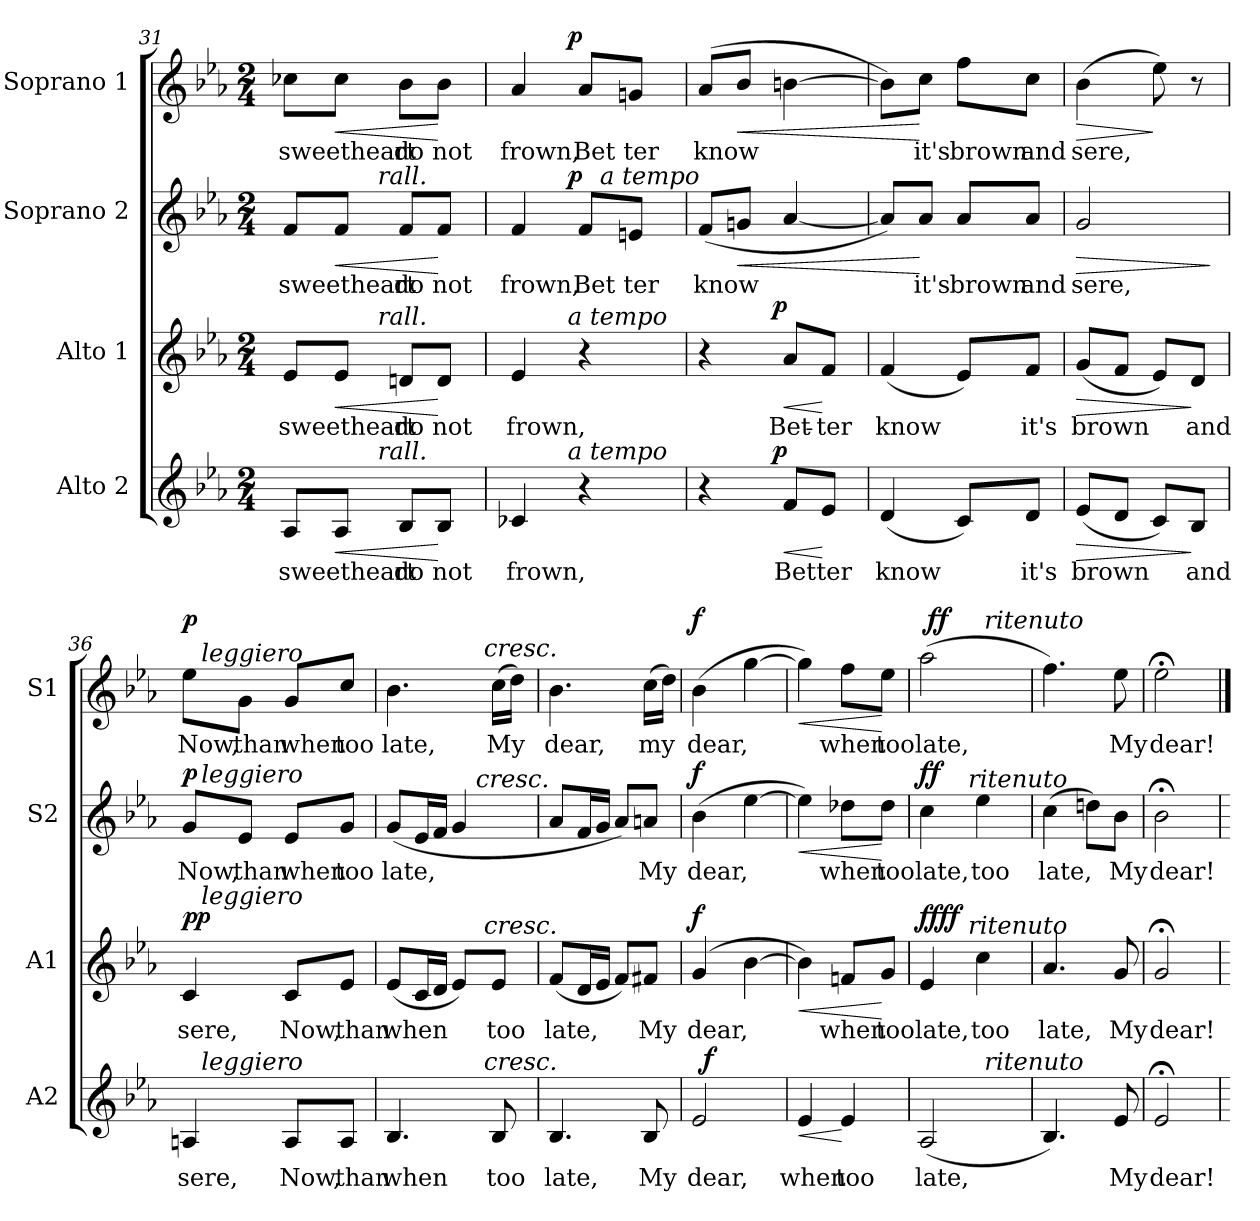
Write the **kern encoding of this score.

**kern	**text	**dynam	**kern	**text	**dynam	**kern	**text	**dynam	**kern	**text	**dynam
*part4	*part4	*part4	*part3	*part3	*part3	*part2	*part2	*part2	*part1	*part1	*part1
*staff4	*staff4	*staff4	*staff3	*staff3	*staff3	*staff2	*staff2	*staff2	*staff1	*staff1	*staff1
*I"Alto 2	*	*	*I"Alto 1	*	*	*I"Soprano 2	*	*	*I"Soprano 1	*	*
*I'A2	*	*	*I'A1	*	*	*I'S2	*	*	*I'S1	*	*
*clefG2	*	*	*clefG2	*	*	*clefG2	*	*	*clefG2	*	*
*k[b-e-a-]	*	*	*k[b-e-a-]	*	*	*k[b-e-a-]	*	*	*k[b-e-a-]	*	*
*E-:	*	*	*E-:	*	*	*E-:	*	*	*E-:	*	*
*M2/4	*	*	*M2/4	*	*	*M2/4	*	*	*M2/4	*	*
=31	=31	=31	=31	=31	=31	=31	=31	=31	=31	=31	=31
!	!LO:LY:b:cj	!	!	!LO:LY:b:cj	!	!	!LO:LY:b:cj	!	!	!LO:LY:b:cj	!
*^	*	*	*^	*	*	*^	*	*	*	*	*
8A-/L	8..ryy	sweetheart	.	8e-/L	8..ryy	sweetheart	.	8f/L	8..ryy	sweetheart	.	8cc-X\L	sweetheart	.
!	!	!	!LO:HP:b	!	!	!	!LO:HP:b	!	!	!	!LO:HP:b	!	!	!LO:HP:b
8A-/J	.	.	<	8e-/J	.	.	<	8f/J	.	.	<	8cc-\J	.	<
!	!	!	!	!	!	!	!	!	!LO:TX:a:i:t=rall.	!	!	!	!	!
!	!	!	!	!	!LO:TX:a:i:t=rall.	!	!	!	!	!	!	!	!	!
!	!LO:TX:a:i:t=rall.	!	!	!	!	!	!	!	!	!	!	!	!	!
.	4ryy	.	.	.	4ryy	.	.	.	4ryy	.	.	.	.	.
!	!	!LO:LY:b:cj	!	!	!	!LO:LY:b:cj	!	!	!	!LO:LY:b:cj	!	!	!LO:LY:b:cj	!
8B-/L	.	do	.	8dn/L	.	do	.	8f/L	.	do	.	8b-\L	do	.
!	!	!LO:LY:b:cj	!	!	!	!LO:LY:b:cj	!	!	!	!LO:LY:b:cj	!	!	!LO:LY:b:cj	!
8B-/J	.	not	[	8d/J	.	not	[	8f/J	.	not	[	8b-\J	not	[
.	32ryy	.	.	.	32ryy	.	.	.	32ryy	.	.	.	.	.
=32	=32	=32	=32	=32	=32	=32	=32	=32	=32	=32	=32	=32	=32	=32
!	!	!LO:LY:b:cj	!	!	!	!LO:LY:b:cj	!	!	!	!LO:LY:b:cj	!	!	!LO:LY:b:cj	!
*	*	*	*	*	*	*	*	*	*^	*	*	*^	*	*
4c-X/	8...ryy	frown,	.	4e-/	8...ryy	frown,	.	4f/	8...ryy	4ryy	frown,	.	4a-/	8...ryy	frown,	.
!	!	!	!	!	!LO:TX:a:i:t=a tempo	!	!	!	!	!	!	!	!	!	!	!
!	!LO:TX:a:i:t=a tempo	!	!	!	!	!	!	!	!	!	!	!	!	!	!	!
!	!	!	!	!	!	!	!	!	!	!	!	!LO:DY:a	!	!	!	!LO:DY:a
.	4ryy	.	.	.	4ryy	.	.	.	4ryy	.	.	p	.	4ryy	.	p
!	!	!	!	!	!	!	!	!	!	!	!LO:LY:b:cj	!	!	!	!LO:LY:b:cj	!
4r	.	.	.	4r	.	.	.	8f/L	.	32.ryy	Bet	.	8a-/L	.	Bet	.
!	!	!	!	!	!	!	!	!	!	!LO:TX:a:i:t=a tempo	!	!	!	!	!	!
.	.	.	.	.	.	.	.	.	.	8ryy	.	.	.	.	.	.
!	!	!	!	!	!	!	!	!	!	!	!LO:LY:b:cj	!	!	!	!LO:LY:b:cj	!
.	.	.	.	.	.	.	.	8en/J	.	.	ter	.	8gn/J	.	ter	.
.	.	.	.	.	.	.	.	.	.	16ryy	.	.	.	.	.	.
.	64ryy	.	.	.	64ryy	.	.	.	64ryy	64ryy	.	.	.	64ryy	.	.
=33	=33	=33	=33	=33	=33	=33	=33	=33	=33	=33	=33	=33	=33	=33	=33	=33
!	!	!	!	!	!	!	!	!	!	!	!LO:LY:b	!	!	!	!LO:LY:b	!
*	*	*	*	*	*	*	*	*v	*v	*v	*	*	*	*	*	*
*	*	*	*	*	*	*	*	*	*	*	*v	*v	*	*
4r	8...ryy	.	.	4r	8...ryy	.	.	(<8f/L	know	.	(>8a-/L	know	.
!	!	!	!	!	!	!	!	!	!	!LO:HP:b	!	!	!LO:HP:b
.	.	.	.	.	.	.	.	8gn/J	.	<	8b-/J	.	<
!	!	!	!LO:DY:a	!	!	!	!LO:DY:a	!	!	!	!	!	!
.	4ryy	.	p	.	4ryy	.	p	.	.	.	.	.	.
!	!	!LO:LY:b:cj	!LO:HP:b	!	!	!LO:LY:b:cj	!LO:HP:b	!	!	!	!	!	!
8f/L	.	Bet	<	8a-/L	.	Bet-	<	[<4a-/	.	.	[>4bn\	.	.
!	!	!LO:LY:b:cj	!	!	!	!LO:LY:b:cj	!	!	!	!	!	!	!
8e-/J	.	ter	[	8f/J	.	-ter	[	.	.	.	.	.	.
.	64ryy	.	.	.	64ryy	.	.	.	.	.	.	.	.
=34	=34	=34	=34	=34	=34	=34	=34	=34	=34	=34	=34	=34	=34
!	!	!LO:LY:b	!	!	!	!LO:LY:b	!	!	!	!	!	!	!
*v	*v	*	*	*	*	*	*	*	*	*	*	*	*
*	*	*	*v	*v	*	*	*	*	*	*	*	*
(<4d/	know	.	(<4f/	know	.	8a-/L])	.	.	8b\L])	.	.
!	!	!	!	!	!	!	!LO:LY:b:cj	!	!	!LO:LY:b:cj	!
.	.	.	.	.	.	8a-/J	it's	[	8cc\J	it's	[
!	!	!	!	!	!	!	!LO:LY:b:cj	!	!	!LO:LY:b:cj	!
8c/L)	.	.	8e-/L)	.	.	8a-/L	brown	.	8ff\L	brown	.
!	!LO:LY:b:cj	!	!	!LO:LY:b:cj	!	!	!LO:LY:b:cj	!	!	!LO:LY:b:cj	!
8d/J	it's	.	8f/J	it's	.	8a-/J	and	.	8cc\J	and	.
!!LO:LB:g=z
=35	=35	=35	=35	=35	=35	=35	=35	=35	=35	=35	=35
!	!LO:LY:b	!LO:HP:b	!	!LO:LY:b	!LO:HP:b	!	!LO:LY:b:cj	!LO:HP:b	!	!LO:LY:b	!LO:HP:b
(<8e-/L	brown	>	(<8g/L	brown	>	2g/	sere,	>	(>4b-\	sere,	>
8d/J	.	.	8f/J	.	.	.	.	.	.	.	.
8c/L)	.	.	8e-/L)	.	.	.	.	.	8ee-\)	.	]
!	!LO:LY:b:cj	!	!	!LO:LY:b:cj	!	!	!	!	!	!	!
8B-/J	and	]	8d/J	and	]	.	.	.	8r	.	.
.	.	.	.	.	.	.	.	]	.	.	.
=36	=36	=36	=36	=36	=36	=36	=36	=36	=36	=36	=36
!	!LO:LY:b:cj	!	!	!LO:LY:b:cj	!LO:DY:a	!	!LO:LY:b:cj	!	!	!LO:LY:b:cj	!
!	!	!	!	!	!LO:DY:n=1:b	!	!	!LO:DY:a	!	!	!LO:DY:a
*^	*	*	*^	*	*	*^	*	*	*^	*	*
4An/	32ryy	sere,	.	4c/	32ryy	sere,	p p	8g/L	32ryy	Now,	p	8ee-\L	32ryy	Now,	p
!	!	!	!	!	!	!	!	!	!	!	!	!	!LO:TX:a:i:t=leggiero	!	!
!	!	!	!	!	!	!	!	!	!LO:TX:a:i:t=leggiero	!	!	!	!	!	!
!	!	!	!	!	!LO:TX:a:i:t=leggiero	!	!	!	!	!	!	!	!	!	!
!	!LO:TX:a:i:t=leggiero	!	!	!	!	!	!	!	!	!	!	!	!	!	!
.	4...ryy	.	.	.	4...ryy	.	.	.	4...ryy	.	.	.	4...ryy	.	.
!	!	!	!	!	!	!	!	!	!	!LO:LY:b:cj	!	!	!	!LO:LY:b:cj	!
.	.	.	.	.	.	.	.	8e-/J	.	than	.	8g\J	.	than	.
!	!	!LO:LY:b:cj	!	!	!	!LO:LY:b:cj	!	!	!	!LO:LY:b:cj	!	!	!	!LO:LY:b:cj	!
8A/L	.	Now,	.	8c/L	.	Now,	.	8e-/L	.	when	.	8g/L	.	when	.
!	!	!LO:LY:b:cj	!	!	!	!LO:LY:b:cj	!	!	!	!LO:LY:b:cj	!	!	!	!LO:LY:b:cj	!
8A/J	.	than	.	8e-/J	.	than	.	8g/J	.	too	.	8cc/J	.	too	.
=37	=37	=37	=37	=37	=37	=37	=37	=37	=37	=37	=37	=37	=37	=37	=37
!	!	!LO:LY:b:cj	!	!	!	!LO:LY:b	!	!	!	!LO:LY:b	!	!	!	!LO:LY:b:cj	!
4.B-/	4ryy	when	.	(<8e-/L	4ryy	when	.	(<8g/L	4ryy	late,	.	4.b-\	4ryy	late,	.
.	.	.	.	16c/	.	.	.	16e-/	.	.	.	.	.	.	.
.	.	.	.	16d/J	.	.	.	16f/J	.	.	.	.	.	.	.
.	16..ryy	.	.	8e-/L)	16..ryy	.	.	4g/	16.ryy	.	.	.	16..ryy	.	.
!	!	!	!	!	!	!	!	!	!LO:TX:a:i:t=cresc.	!	!	!	!	!	!
.	.	.	.	.	.	.	.	.	8ryy	.	.	.	.	.	.
!	!	!	!	!	!	!	!	!	!	!	!	!	!LO:TX:a:i:t=cresc.	!	!
!	!	!	!	!	!LO:TX:a:i:t=cresc.	!	!	!	!	!	!	!	!	!	!
!	!LO:TX:a:i:t=cresc.	!	!	!	!	!	!	!	!	!	!	!	!	!	!
.	8ryy	.	.	.	8ryy	.	.	.	.	.	.	.	8ryy	.	.
!	!	!LO:LY:b:cj	!	!	!	!LO:LY:b:cj	!	!	!	!	!	!	!	!LO:LY:b	!
8B-/	.	too	.	8e-/J	.	too	.	.	.	.	.	(>16cc\L	.	My	.
.	.	.	.	.	.	.	.	.	.	.	.	16dd\J)	.	.	.
.	.	.	.	.	.	.	.	.	32ryy	.	.	.	.	.	.
.	64ryy	.	.	.	64ryy	.	.	.	.	.	.	.	64ryy	.	.
=38	=38	=38	=38	=38	=38	=38	=38	=38	=38	=38	=38	=38	=38	=38	=38
!	!	!LO:LY:b:cj	!	!	!	!LO:LY:b	!	!	!	!	!	!	!	!LO:LY:b:cj	!
*v	*v	*	*	*	*	*	*	*v	*v	*	*	*v	*v	*	*
*	*	*	*v	*v	*	*	*	*	*	*	*	*
4.B-/	late,	.	(<8f/L	late,	.	8a-/L	.	.	4.b-\	dear,	.
.	.	.	16d/	.	.	16f/	.	.	.	.	.
.	.	.	16e-/J	.	.	16g/J	.	.	.	.	.
.	.	.	8f/L)	.	.	8a-/L)	.	.	.	.	.
!	!LO:LY:b:cj	!	!	!LO:LY:b:cj	!	!	!LO:LY:b:cj	!	!	!LO:LY:b	!
8B-/	My	.	8f#X/J	My	.	8an/J	My	.	(>16cc\L	my	.
.	.	.	.	.	.	.	.	.	16dd\J)	.	.
!!LO:LB:g=z
=39	=39	=39	=39	=39	=39	=39	=39	=39	=39	=39	=39
!	!LO:LY:b:cj	!	!	!LO:LY:b	!LO:DY:a	!	!LO:LY:b	!LO:DY:a	!	!LO:LY:b	!LO:DY:a
*^	*	*	*	*	*	*	*	*	*	*	*
2e-/	32ryy	dear,	.	(>4g/	dear,	f	(>4b-\	dear,	f	(>4b-\	dear,	f
!	!	!	!LO:DY:a	!	!	!	!	!	!	!	!	!
.	4...ryy	.	f	.	.	.	.	.	.	.	.	.
.	.	.	.	[>4b-\	.	.	[>4ee-\	.	.	[>4gg\	.	.
=40	=40	=40	=40	=40	=40	=40	=40	=40	=40	=40	=40	=40
!	!	!LO:LY:b:cj	!LO:HP:b	!	!	!LO:HP:b	!	!	!LO:HP:b	!	!	!LO:HP:b
*v	*v	*	*	*	*	*	*	*	*	*	*	*
4e-/	when	<	4b-\])	.	<	4ee-\])	.	<	4gg\])	.	<
!	!LO:LY:b:cj	!	!	!LO:LY:b:cj	!	!	!LO:LY:b:cj	!	!	!LO:LY:b:cj	!
4e-/	too	[	8fn/L	when	.	8dd-X\L	when	.	8ff\L	when	.
!	!	!	!	!LO:LY:b:cj	!	!	!LO:LY:b:cj	!	!	!LO:LY:b:cj	!
.	.	.	8g/J	too	[	8dd-\J	too	[	8ee-\J	too	[
=41	=41	=41	=41	=41	=41	=41	=41	=41	=41	=41	=41
!	!LO:LY:b	!	!	!LO:LY:b:cj	!LO:DY:a	!	!LO:LY:b:cj	!	!	!LO:LY:b	!
!	!	!	!	!	!LO:DY:n=1:b	!	!	!LO:DY:a	!	!	!
*^	*	*	*^	*	*	*^	*	*	*^	*	*
(<2A-/	4ryy	late,	.	4e-/	8...ryy	late,	ff ff	4cc\	8...ryy	late,	ff	(>2aa-\	64ryy	late,	.
!	!	!	!	!	!	!	!	!	!	!	!	!	!	!	!LO:DY:a
.	.	.	.	.	.	.	.	.	.	.	.	.	4ryy	.	ff
!	!	!	!	!	!	!	!	!	!LO:TX:a:i:t=ritenuto	!	!	!	!	!	!
!	!	!	!	!	!LO:TX:a:i:t=ritenuto	!	!	!	!	!	!	!	!	!	!
.	.	.	.	.	4ryy	.	.	.	4ryy	.	.	.	.	.	.
!	!	!	!	!	!	!LO:LY:b:cj	!	!	!	!LO:LY:b:cj	!	!	!	!	!
.	64ryy	.	.	4cc\	.	too	.	4ee-\	.	too	.	.	.	.	.
!	!	!	!	!	!	!	!	!	!	!	!	!	!LO:TX:a:i:t=ritenuto	!	!
!	!LO:TX:a:i:t=ritenuto	!	!	!	!	!	!	!	!	!	!	!	!	!	!
.	8...ryy	.	.	.	.	.	.	.	.	.	.	.	8...ryy	.	.
.	.	.	.	.	64ryy	.	.	.	64ryy	.	.	.	.	.	.
=42	=42	=42	=42	=42	=42	=42	=42	=42	=42	=42	=42	=42	=42	=42	=42
!	!	!	!	!	!	!LO:LY:b:cj	!	!	!	!LO:LY:b	!	!	!	!	!
*v	*v	*	*	*	*	*	*	*v	*v	*	*	*v	*v	*	*
*	*	*	*v	*v	*	*	*	*	*	*	*	*
4.B-/)	.	.	4.a-/	late,	.	(>4cc\	late,	.	4.ff\)	.	.
.	.	.	.	.	.	8ddn\L)	.	.	.	.	.
!	!LO:LY:b:cj	!	!	!LO:LY:b:cj	!	!	!LO:LY:b:cj	!	!	!LO:LY:b:cj	!
8e-/	My	.	8g/	My	.	8b-\J	My	.	8ee-\	My	.
=43	=43	=43	=43	=43	=43	=43	=43	=43	=43	=43	=43
!	!LO:LY:b:cj	!	!	!LO:LY:b:cj	!	!	!LO:LY:b:cj	!	!	!LO:LY:b:cj	!
2e-;</	dear!	.	2g;</	dear!	.	2b-;<\	dear!	.	2ee-;<\	dear!	.
=	==	==	=	==	==	=	==	==	==	==	==
*-	*-	*-	*-	*-	*-	*-	*-	*-	*-	*-	*-
